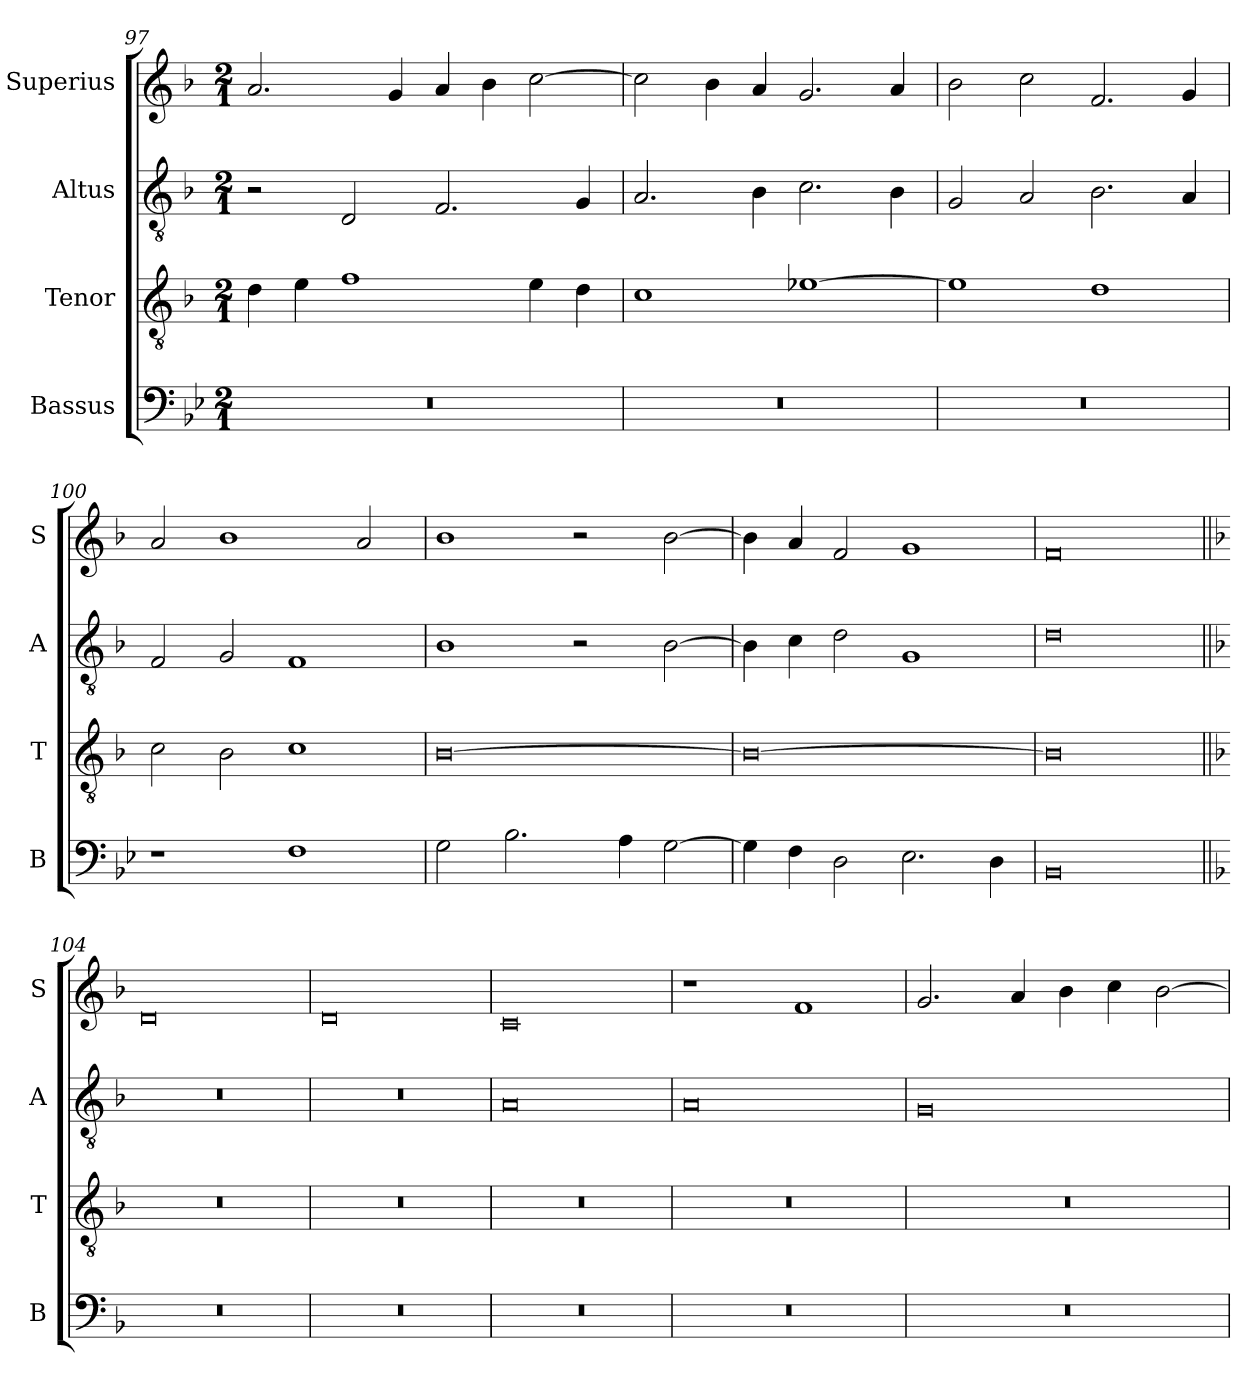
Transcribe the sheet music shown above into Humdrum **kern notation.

**kern	**kern	**kern	**kern
*part4	*part3	*part2	*part1
*staff4	*staff3	*staff2	*staff1
*I"Bassus	*I"Tenor	*I"Altus	*I"Superius
*I'B	*I'T	*I'A	*I'S
*clefF4	*clefGv2	*clefGv2	*clefG2
*k[b-e-]	*k[b-]	*k[b-]	*k[b-]
*M2/1	*M2/1	*M2/1	*M2/1
=97	=97	=97	=97
0r	4d\	2r	2.a/
.	4e\	.	.
.	1f	2D/	.
.	.	.	4g/
.	.	2.F/	4a/
.	.	.	4b-\
.	4e\	.	[2cc\
.	4d\	4G/	.
=98	=98	=98	=98
0r	1c	2.A/	2cc\]
.	.	.	4b-\
.	.	4B-\	4a/
.	[1e-X	2.c\	2.g/
.	.	4B-\	4a/
=99	=99	=99	=99
0r	1e-]	2G/	2b-\
.	.	2A/	2cc\
.	1d	2.B-\	2.f/
.	.	4A/	4g/
=100	=100	=100	=100
1r	2c\	2F/	2a/
.	2B-\	2G/	1b-
1F	1c	1F	.
.	.	.	2a/
=101	=101	=101	=101
2G\	[0B-	1B-	1b-
2.B-\	.	.	.
.	.	2r	2r
4A\	.	.	.
[2G\	.	[2B-\	[2b-\
=102	=102	=102	=102
4G\]	0B-_	4B-\]	4b-\]
4F\	.	4c\	4a/
2D\	.	2d\	2f/
2.E-\	.	1G	1g
4D\	.	.	.
=103	=103	=103	=103
0BB-	0B-]	0d	0f
!!LO:LB:g=z
=104||	=104||	=104||	=104||
*k[b-]	*k[b-]	*k[b-]	*k[b-]
0r	0r	0r	0d
=105	=105	=105	=105
0r	0r	0r	0d
=106	=106	=106	=106
0r	0r	0A	0c
=107	=107	=107	=107
0r	0r	0A	1r
.	.	.	1f
=108	=108	=108	=108
0r	0r	0G	2.g/
.	.	.	4a/
.	.	.	4b-\
.	.	.	4cc\
.	.	.	[2b-\
=	=	=	=
*-	*-	*-	*-
